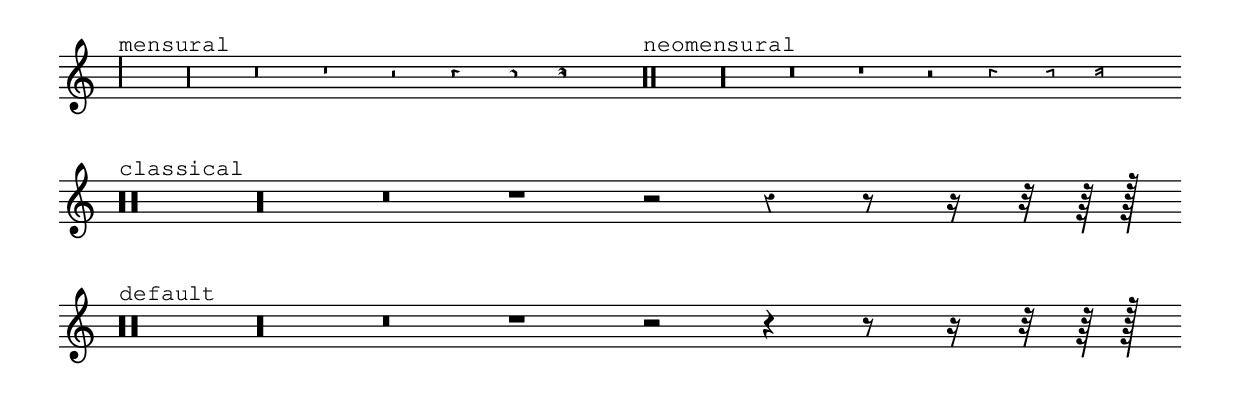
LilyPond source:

%% Do not edit this file; it is automatically
%% generated from LSR http://lsr.dsi.unimi.it
%% This file is in the public domain.
\version "2.13.39"

\header {
  lsrtags = "rhythms, ancient-notation, tweaks-and-overrides"

%% Translation of GIT committish: 5160eccb26cee0bfd802d844233e4a8d795a1e94
  doctitlees = "Estilos de silencios"
  texidoces = "
Los silencios se pueden imprimir en distintos estilos.
"

%% Translation of GIT committish: 0a868be38a775ecb1ef935b079000cebbc64de40

  doctitlede = "Pausenstile"
  texidocde = "
Pausen können in verschiedenen Stilen dargestellt werden.
"



%% Translation of GIT committish: 4da4307e396243a5a3bc33a0c2753acac92cb685
  texidocfr = "
Les silences peuvent être gravés selon différents styles.

"
  doctitlefr = "Styles de silences"

  texidoc = "
Rests may be used in various styles.




"
  doctitle = "Rest styles"
} % begin verbatim

\layout {
  indent = 0
  \context {
    \Staff
    \remove "Time_signature_engraver"
  }
}

\new Staff \relative c {
  \cadenzaOn
  \override Staff.Rest #'style = #'mensural
  r\maxima^\markup \typewriter { mensural }
  r\longa r\breve r1 r2 r4 r8 r16 s32 s64 s128 s128
  \bar ""

  \override Staff.Rest #'style = #'neomensural
  r\maxima^\markup \typewriter { neomensural }
  r\longa r\breve r1 r2 r4 r8 r16 s32 s64 s128 s128
  \bar ""

  \override Staff.Rest #'style = #'classical
  r\maxima^\markup \typewriter { classical }
  r\longa r\breve r1 r2 r4 r8 r16 r32 r64 r128 s128
  \bar ""

  \override Staff.Rest  #'style = #'default
  r\maxima^\markup \typewriter { default }
  r\longa r\breve r1 r2 r4 r8 r16 r32 r64 r128 s128
}

